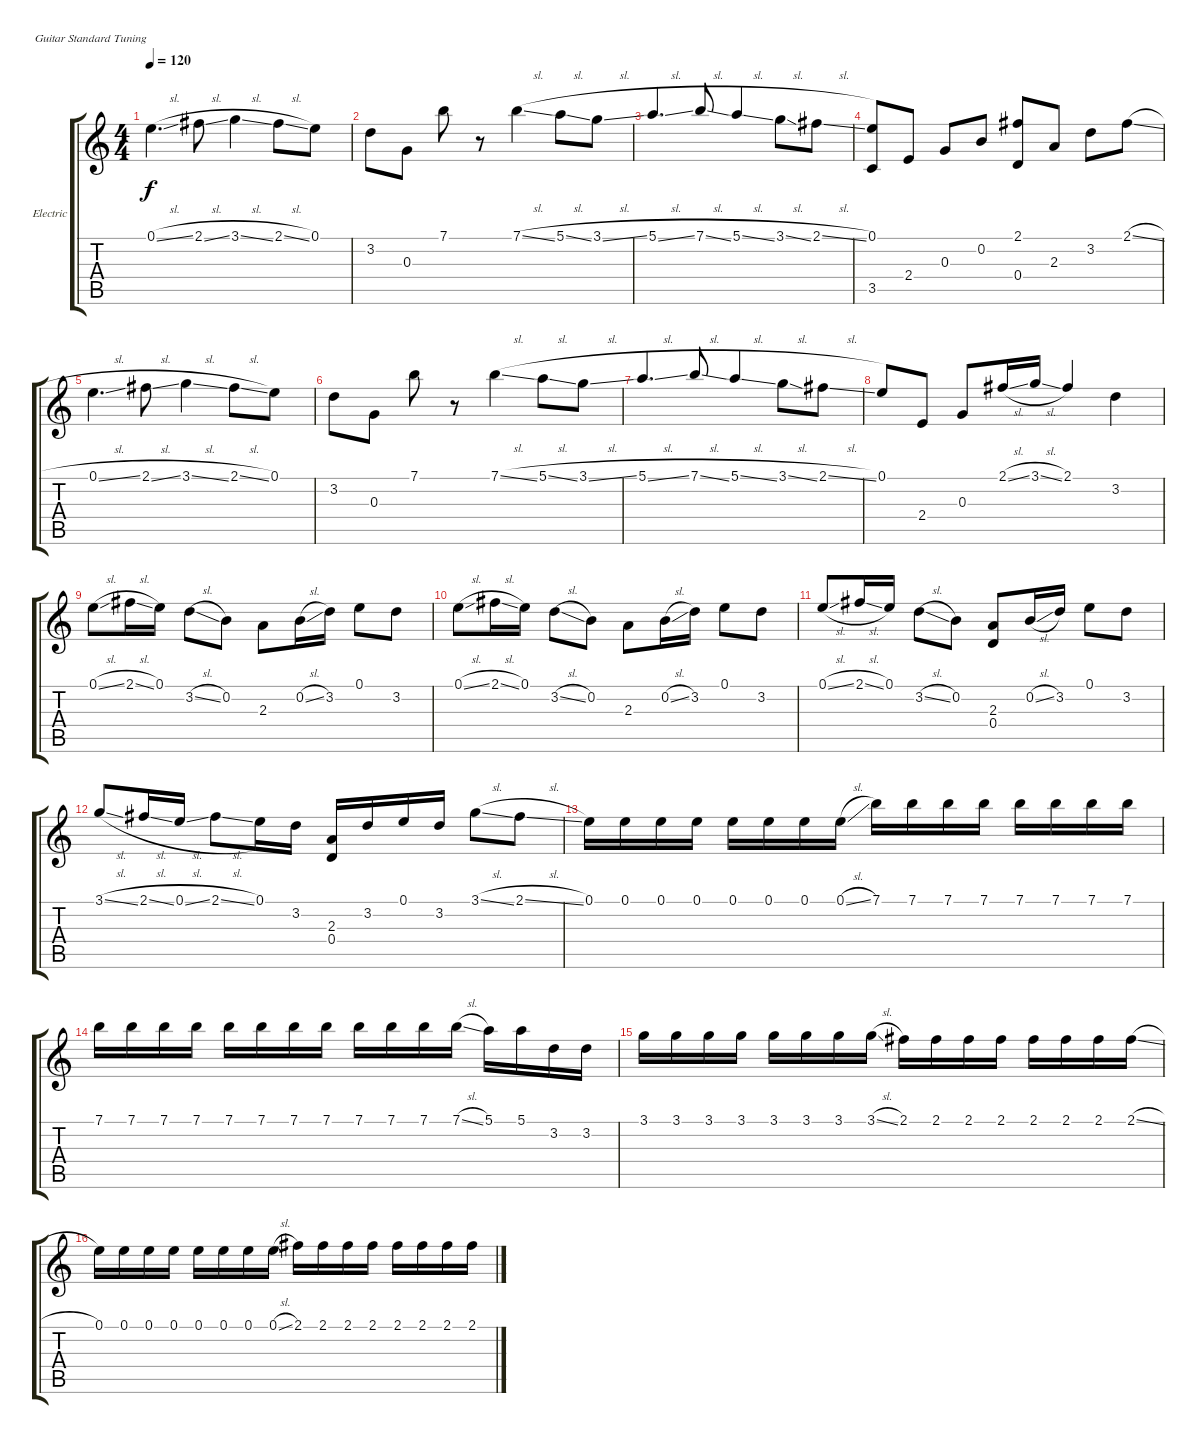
\defaultSystemsLayout 4
\bracketExtendMode groupsimilarinstruments
\firstSystemTrackNameOrientation horizontal
\otherSystemsTrackNameOrientation horizontal
\track ("Electric Guitar" "Electric") {instrument distortionguitar}
\staff {score tabs}
\tuning (E4 B3 G3 D3 A2 E2)
\ts (4 4)
\tempo 120
\clef g2
\ks c
0.1{sl}.4{d dy f} 2.1{sl}.8 3.1{sl}.4 2.1{sl}.8 0.1.8 |
3.2.8 0.3.8 7.1.8 r.8 7.1{sl}.4 5.1{sl}.8 3.1{sl}.8 |
5.1{sl}.4{d beam invert} 7.1{sl}.8{beam invert} 5.1{sl}.4{beam invert} 3.1{sl}.8 2.1{sl}.8 |
(0.1 3.5).8 2.4.8 0.3.8 0.2.8 (2.1 0.4).8 2.3.8 3.2.8 2.1{sl}.8 |
0.1{sl}.4{d} 2.1{sl}.8 3.1{sl}.4 2.1{sl}.8 0.1.8 |
3.2.8 0.3.8 7.1.8 r.8 7.1{sl}.4 5.1{sl}.8 3.1{sl}.8 |
5.1{sl}.4{d beam invert} 7.1{sl}.8{beam invert} 5.1{sl}.4{beam invert} 3.1{sl}.8 2.1{sl}.8 |
0.1.8 2.4.8 0.3.8 2.1{sl}.16 3.1{sl}.16 2.1.4{beam invert} 3.2.4 |
0.1{sl}.8 2.1{sl}.16 0.1.16 3.2{sl}.8 0.2.8 2.3.8 0.2{sl}.16 3.2.16 0.1.8 3.2.8 |
0.1{sl}.8 2.1{sl}.16 0.1.16 3.2{sl}.8 0.2.8 2.3.8 0.2{sl}.16 3.2.16 0.1.8 3.2.8 |
0.1{sl}.8{beam invert} 2.1{sl}.16 0.1.16 3.2{sl}.8 0.2.8 (2.3 0.4).8 0.2{sl}.16 3.2.16 0.1.8 3.2.8 |
3.1{sl}.8{beam invert} 2.1{sl}.16 0.1{sl}.16 2.1{sl}.8 0.1.16 3.2.16 (2.3 0.4).16 3.2.16 0.1.16 3.2.16 3.1{sl}.8 2.1{sl}.8 |
0.1.16 0.1.16 0.1.16 0.1.16 0.1.16 0.1.16 0.1.16 0.1{sl}.16 7.1.16 7.1.16 7.1.16 7.1.16 7.1.16 7.1.16 7.1.16 7.1.16 |
7.1.16 7.1.16 7.1.16 7.1.16 7.1.16 7.1.16 7.1.16 7.1.16 7.1.16 7.1.16 7.1.16 7.1{sl}.16 5.1.16 5.1.16 3.2.16 3.2.16 |
3.1.16 3.1.16 3.1.16 3.1.16 3.1.16 3.1.16 3.1.16 3.1{sl}.16 2.1.16 2.1.16 2.1.16 2.1.16 2.1.16 2.1.16 2.1.16 2.1{sl}.16 |
0.1.16 0.1.16 0.1.16 0.1.16 0.1.16 0.1.16 0.1.16 0.1{sl}.16 2.1.16 2.1.16 2.1.16 2.1.16 2.1.16 2.1.16 2.1.16 2.1{sl}.16
